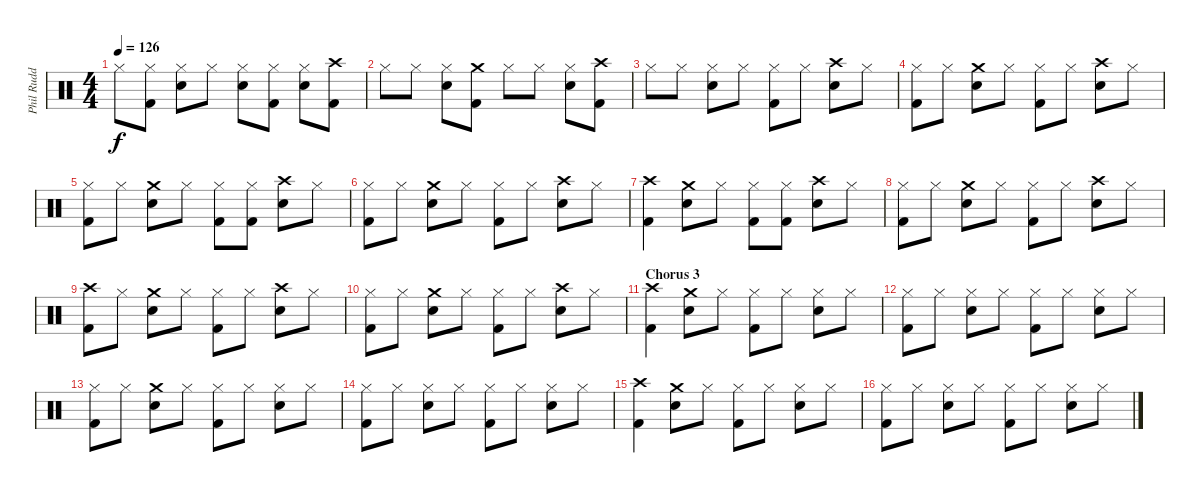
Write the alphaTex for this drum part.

\track ("Phil Rudd (Drums)" "Phil Rudd ") {instrument percussion}
\staff {score}
\articulation defaults
\ts (4 4)
\tempo 126
\clef neutral
\ks c "Hi-Hat (closed)".8{dy f}
("Hi-Hat (closed)" "Kick (hit) 2").8 ("Hi-Hat (closed)" "Snare (hit) 2").8 "Hi-Hat (closed)".8 ("Hi-Hat (closed)" "Snare (hit) 2").8 ("Hi-Hat (closed)" "Kick (hit) 2").8 ("Hi-Hat (closed)" "Snare (hit) 2").8 ("Crash high (hit)" "Kick (hit) 2").8 |
"Hi-Hat (closed)".8 "Hi-Hat (closed)".8 ("Hi-Hat (closed)" "Snare (hit) 2").8 ("Crash medium (hit)" "Kick (hit) 2").8 "Hi-Hat (closed)".8 "Hi-Hat (closed)".8 ("Hi-Hat (closed)" "Snare (hit) 2").8 ("Crash high (hit)" "Kick (hit) 2").8 |
"Hi-Hat (closed)".8 "Hi-Hat (closed)".8 ("Hi-Hat (closed)" "Snare (hit) 2").8 "Hi-Hat (closed)".8 ("Hi-Hat (closed)" "Kick (hit) 2").8 "Hi-Hat (closed)".8 ("Crash high (hit)" "Snare (hit) 2").8 "Hi-Hat (closed)".8 |
("Hi-Hat (closed)" "Kick (hit) 2").8 "Hi-Hat (closed)".8 ("Crash medium (hit)" "Snare (hit) 2").8 "Hi-Hat (closed)".8 ("Hi-Hat (closed)" "Kick (hit) 2").8 "Hi-Hat (closed)".8 ("Crash high (hit)" "Snare (hit) 2").8 "Hi-Hat (closed)".8 |
("Hi-Hat (closed)" "Kick (hit) 2").8 "Hi-Hat (closed)".8 ("Crash medium (hit)" "Snare (hit) 2").8 "Hi-Hat (closed)".8 ("Hi-Hat (closed)" "Kick (hit) 2").8 ("Hi-Hat (closed)" "Kick (hit) 2").8 ("Crash high (hit)" "Snare (hit) 2").8 "Hi-Hat (closed)".8 |
("Hi-Hat (closed)" "Kick (hit) 2").8 "Hi-Hat (closed)".8 ("Crash medium (hit)" "Snare (hit) 2").8 "Hi-Hat (closed)".8 ("Hi-Hat (closed)" "Kick (hit) 2").8 "Hi-Hat (closed)".8 ("Crash high (hit)" "Snare (hit) 2").8 "Hi-Hat (closed)".8 |
("Crash high (hit)" "Kick (hit) 2").4 ("Crash medium (hit)" "Snare (hit) 2").8 "Hi-Hat (closed)".8 ("Hi-Hat (closed)" "Kick (hit) 2").8 ("Hi-Hat (closed)" "Kick (hit) 2").8 ("Crash high (hit)" "Snare (hit) 2").8 "Hi-Hat (closed)".8 |
("Hi-Hat (closed)" "Kick (hit) 2").8 "Hi-Hat (closed)".8 ("Crash medium (hit)" "Snare (hit) 2").8 "Hi-Hat (closed)".8 ("Hi-Hat (closed)" "Kick (hit) 2").8 "Hi-Hat (closed)".8 ("Crash high (hit)" "Snare (hit) 2").8 "Hi-Hat (closed)".8 |
("Crash high (hit)" "Kick (hit) 2").8 "Hi-Hat (closed)".8 ("Crash medium (hit)" "Snare (hit) 2").8 "Hi-Hat (closed)".8 ("Hi-Hat (closed)" "Kick (hit) 2").8 "Hi-Hat (closed)".8 ("Crash high (hit)" "Snare (hit) 2").8 "Hi-Hat (closed)".8 |
("Hi-Hat (closed)" "Kick (hit) 2").8 "Hi-Hat (closed)".8 ("Crash medium (hit)" "Snare (hit) 2").8 "Hi-Hat (closed)".8 ("Hi-Hat (closed)" "Kick (hit) 2").8 "Hi-Hat (closed)".8 ("Crash high (hit)" "Snare (hit) 2").8 "Hi-Hat (closed)".8 |
\section ("" "Chorus 3")
("Crash high (hit)" "Kick (hit) 2").4 ("Crash medium (hit)" "Snare (hit) 2").8 "Hi-Hat (closed)".8 ("Hi-Hat (closed)" "Kick (hit) 2").8 "Hi-Hat (closed)".8 ("Hi-Hat (closed)" "Snare (hit) 2").8 "Hi-Hat (closed)".8 |
("Hi-Hat (closed)" "Kick (hit) 2").8 "Hi-Hat (closed)".8 ("Hi-Hat (closed)" "Snare (hit) 2").8 "Hi-Hat (closed)".8 ("Hi-Hat (closed)" "Kick (hit) 2").8 "Hi-Hat (closed)".8 ("Hi-Hat (closed)" "Snare (hit) 2").8 "Hi-Hat (closed)".8 |
("Hi-Hat (closed)" "Kick (hit) 2").8 "Hi-Hat (closed)".8 ("Crash medium (hit)" "Snare (hit) 2").8 "Hi-Hat (closed)".8 ("Hi-Hat (closed)" "Kick (hit) 2").8 "Hi-Hat (closed)".8 ("Hi-Hat (closed)" "Snare (hit) 2").8 "Hi-Hat (closed)".8 |
("Hi-Hat (closed)" "Kick (hit) 2").8 "Hi-Hat (closed)".8 ("Hi-Hat (closed)" "Snare (hit) 2").8 "Hi-Hat (closed)".8 ("Hi-Hat (closed)" "Kick (hit) 2").8 "Hi-Hat (closed)".8 ("Hi-Hat (closed)" "Snare (hit) 2").8 "Hi-Hat (closed)".8 |
("Crash high (hit)" "Kick (hit) 2").4 ("Crash medium (hit)" "Snare (hit) 2").8 "Hi-Hat (closed)".8 ("Hi-Hat (closed)" "Kick (hit) 2").8 "Hi-Hat (closed)".8 ("Hi-Hat (closed)" "Snare (hit) 2").8 "Hi-Hat (closed)".8 |
("Hi-Hat (closed)" "Kick (hit) 2").8 "Hi-Hat (closed)".8 ("Hi-Hat (closed)" "Snare (hit) 2").8 "Hi-Hat (closed)".8 ("Hi-Hat (closed)" "Kick (hit) 2").8 "Hi-Hat (closed)".8 ("Hi-Hat (closed)" "Snare (hit) 2").8 "Hi-Hat (closed)".8
